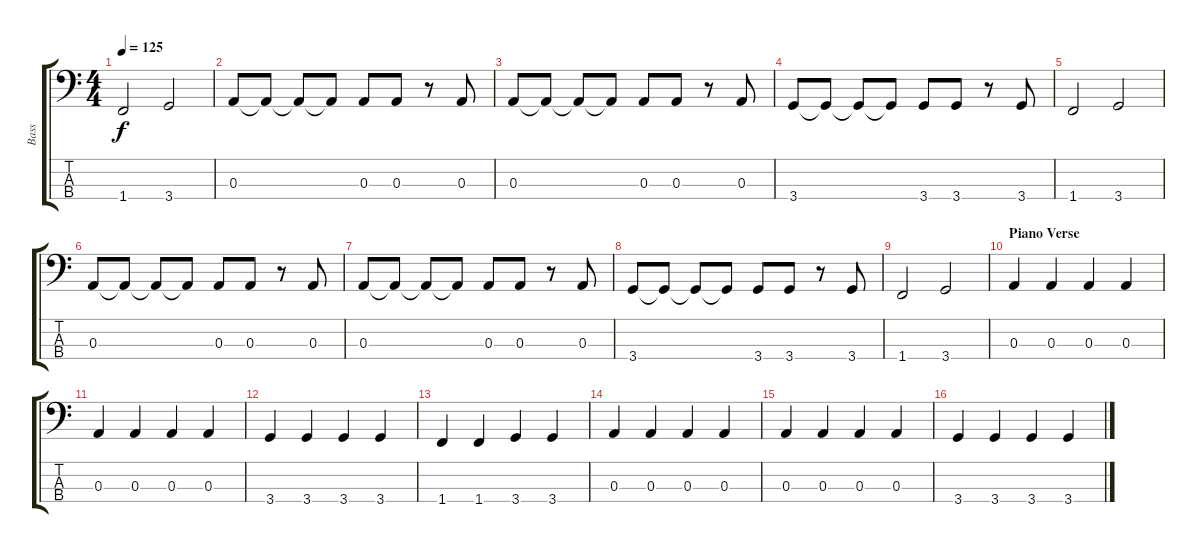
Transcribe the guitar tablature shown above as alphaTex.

\track ("Bass" "Bass") {instrument electricbassfinger}
\staff {score tabs}
\tuning (G2 D2 A1 E1) {hide}
\ts (4 4)
\tempo 125
\clef f4
\ks c
1.4.2{dy f} 3.4.2 |
0.3.8 0.3{t}.8 0.3{t}.8 0.3{t}.8 0.3.8 0.3.8 r.8 0.3.8 |
0.3.8 0.3{t}.8 0.3{t}.8 0.3{t}.8 0.3.8 0.3.8 r.8 0.3.8 |
3.4.8 3.4{t}.8 3.4{t}.8 3.4{t}.8 3.4.8 3.4.8 r.8 3.4.8 |
1.4.2 3.4.2 |
0.3.8 0.3{t}.8 0.3{t}.8 0.3{t}.8 0.3.8 0.3.8 r.8 0.3.8 |
0.3.8 0.3{t}.8 0.3{t}.8 0.3{t}.8 0.3.8 0.3.8 r.8 0.3.8 |
3.4.8 3.4{t}.8 3.4{t}.8 3.4{t}.8 3.4.8 3.4.8 r.8 3.4.8 |
1.4.2 3.4.2 |
\section ("" "Piano Verse")
0.3.4 0.3.4 0.3.4 0.3.4 |
0.3.4 0.3.4 0.3.4 0.3.4 |
3.4.4 3.4.4 3.4.4 3.4.4 |
1.4.4 1.4.4 3.4.4 3.4.4 |
0.3.4 0.3.4 0.3.4 0.3.4 |
0.3.4 0.3.4 0.3.4 0.3.4 |
3.4.4 3.4.4 3.4.4 3.4.4
